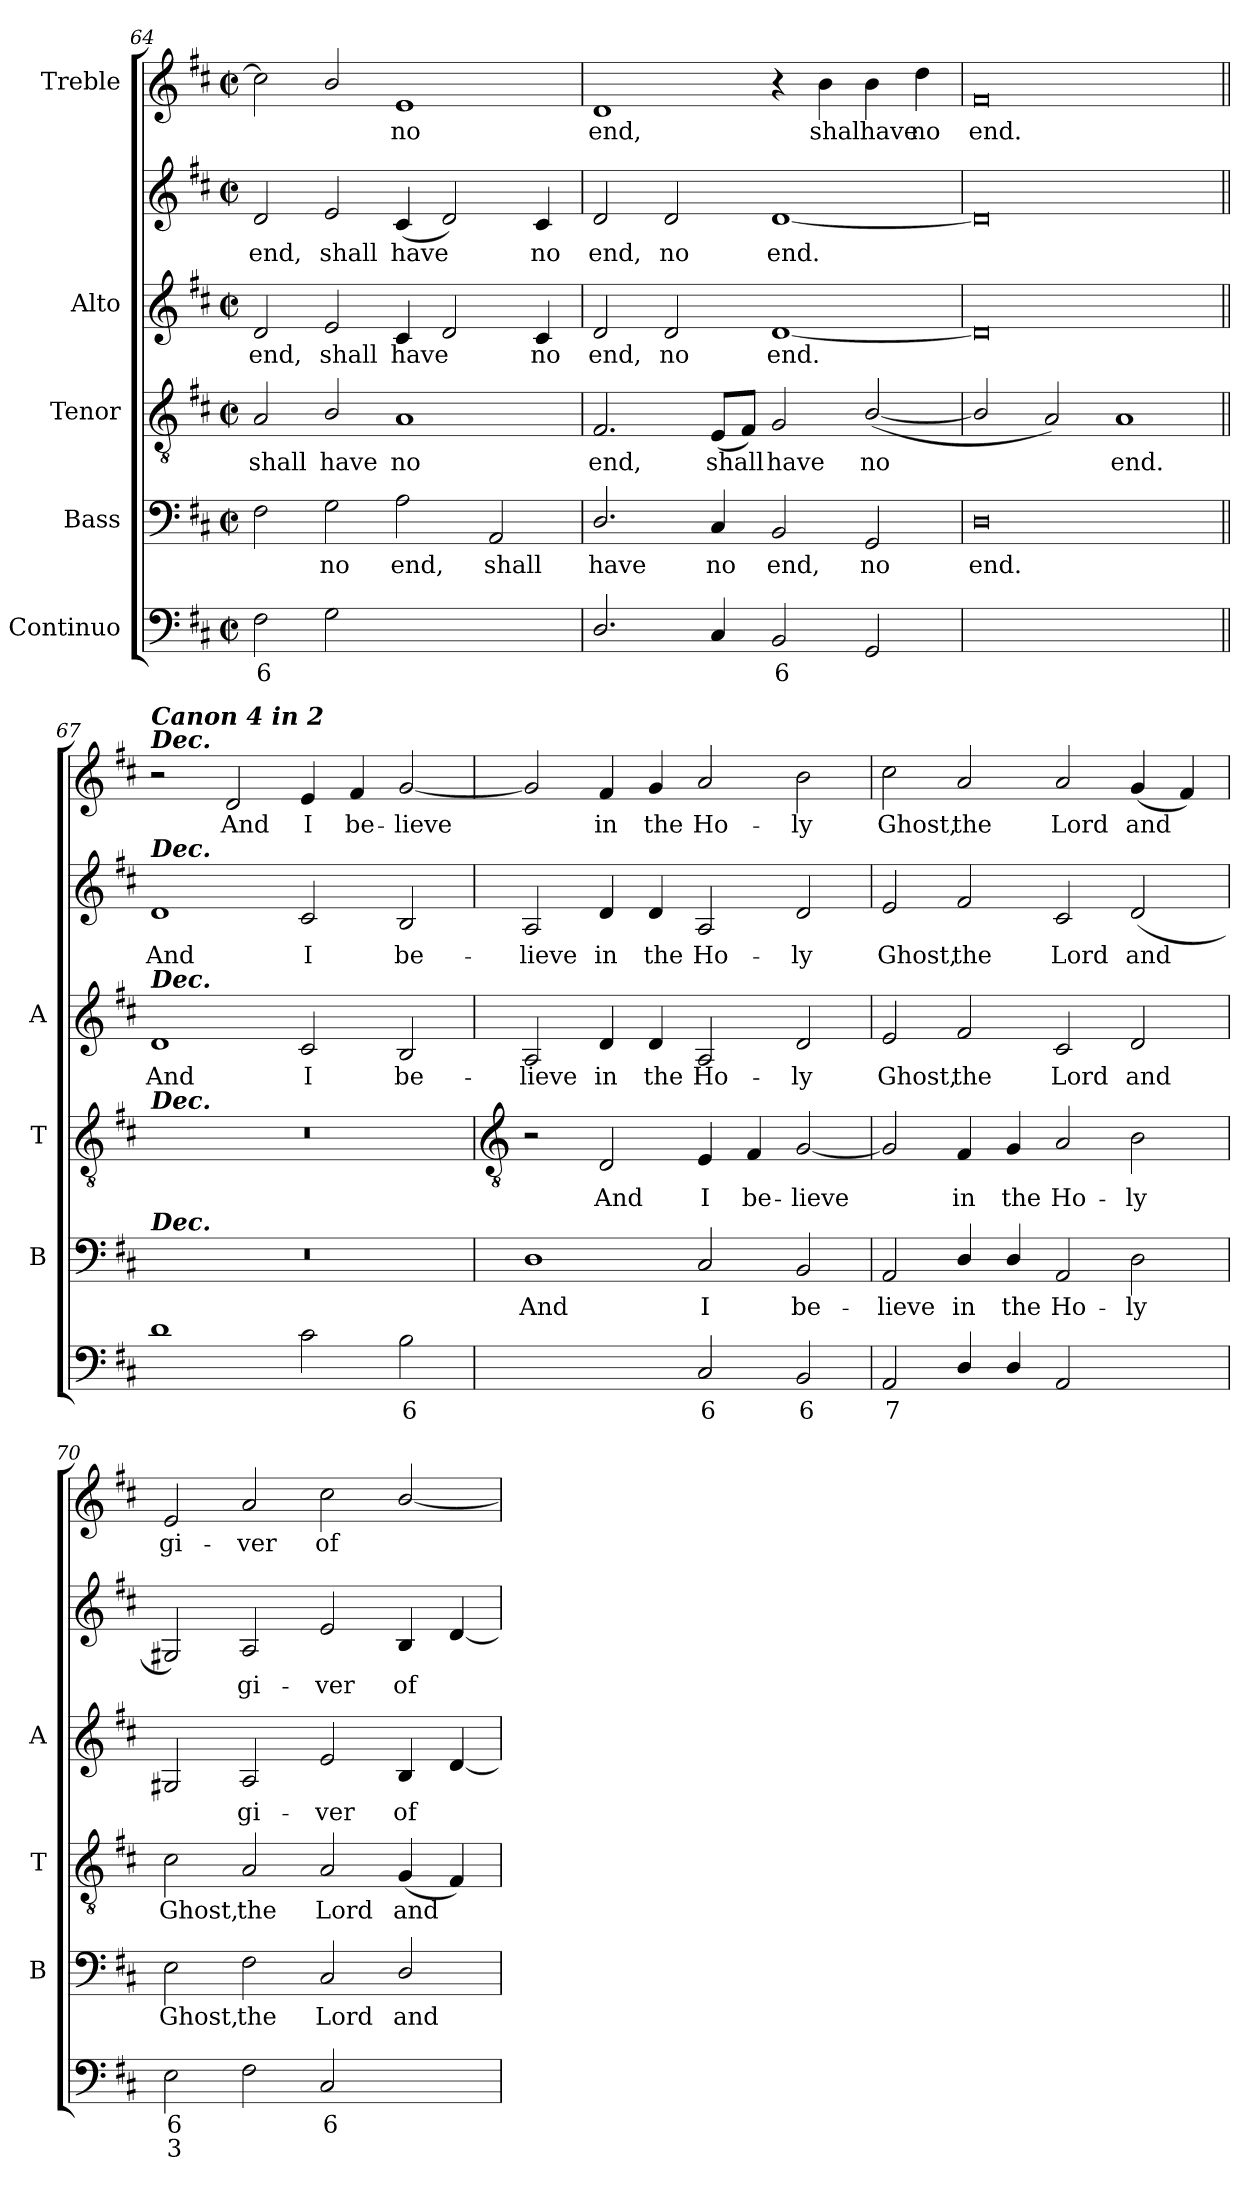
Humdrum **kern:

**kern	**text	**text	**kern	**text	**kern	**text	**kern	**text	**kern	**text	**kern	**text
*part5	*part5	*part5	*part4	*part4	*part3	*part3	*part2	*part2	*part2	*part2	*part1	*part1
*staff6	*staff6	*staff6	*staff5	*staff5	*staff4	*staff4	*staff3	*staff3	*staff2	*staff2	*staff1	*staff1
*I"Continuo	*	*	*I"Bass	*	*I"Tenor	*	*I"Alto	*	*	*	*I"Treble	*
*	*	*	*I'B	*	*I'T	*	*I'A	*	*	*	*	*
!!LO:LB:g=z
*clefF4	*	*	*clefF4	*	*clefGv2	*	*clefG2	*	*clefG2	*	*clefG2	*
*k[f#c#]	*	*	*k[f#c#]	*	*k[f#c#]	*	*k[f#c#]	*	*k[f#c#]	*	*k[f#c#]	*
*D:	*	*	*D:	*	*D:	*	*D:	*	*D:	*	*D:	*
*M4/2	*	*	*M4/2	*	*M4/2	*	*M4/2	*	*M4/2	*	*M4/2	*
*met(c|)	*	*	*met(c|)	*	*met(c|)	*	*met(c|)	*	*met(c|)	*	*met(c|)	*
=64	=64	=64	=64	=64	=64	=64	=64	=64	=64	=64	=64	=64
!	!LO:LY:b	!	!	!	!	!LO:LY:b	!	!LO:LY:b	!	!LO:LY:b	!	!
2F#	6	.	2F#	.	2A	shall	2d	end,	2d	end,	2cc]	.
!	!	!	!	!LO:LY:b	!	!LO:LY:b	!	!LO:LY:b	!	!LO:LY:b	!	!
2G	.	.	2G	no	2B/	have	2e	shall	2e	shall	2b/	.
!	!LO:LY:b	!LO:LY:b	!	!LO:LY:b	!	!LO:LY:b	!	!LO:LY:b	!	!LO:LY:b	!	!LO:LY:b
[4Ayy	5	3	2A	end,	1A	no	4c#	have	(<4c#	have	1e	no
!	!	!LO:LY:b	!	!	!	!	!	!	!	!	!	!
4Ayy]	.	4	.	.	.	.	2d	.	2d)	.	.	.
!	!	!LO:LY:b	!	!LO:LY:b	!	!	!	!	!	!	!	!
[4AAyy	.	4	2AA	shall	.	.	.	.	.	.	.	.
!	!	!LO:LY:b	!	!	!	!	!	!LO:LY:b	!	!LO:LY:b	!	!
4AAyy]	.	3	.	.	.	.	4c#	no	4c#	no	.	.
=65	=65	=65	=65	=65	=65	=65	=65	=65	=65	=65	=65	=65
!	!	!	!	!LO:LY:b	!	!LO:LY:b	!	!LO:LY:b	!	!LO:LY:b	!	!LO:LY:b
2.D/	.	.	2.D/	have	2.F#	end,	2d	end,	2d	end,	1d	end,
!	!	!	!	!	!	!	!	!LO:LY:b	!	!LO:LY:b	!	!
.	.	.	.	.	.	.	2d	no	2d	no	.	.
!	!	!	!	!LO:LY:b	!	!LO:LY:b	!	!	!	!	!	!
4C#	.	.	4C#	no	(<8EL	shall	.	.	.	.	.	.
.	.	.	.	.	8F#J)	.	.	.	.	.	.	.
!	!LO:LY:b	!	!	!LO:LY:b	!	!LO:LY:b	!	!LO:LY:b	!	!LO:LY:b	!	!
2BB	6	.	2BB	end,	2G	have	[1d	end.	[1d	end.	4r	.
!	!	!	!	!	!	!	!	!	!	!	!	!LO:LY:b
.	.	.	.	.	.	.	.	.	.	.	4b	shall
!	!	!	!	!LO:LY:b	!	!LO:LY:b	!	!	!	!	!	!LO:LY:b
2GG	.	.	2GG	no	(<[2B/	no	.	.	.	.	4b	have
!	!	!	!	!	!	!	!	!	!	!	!	!LO:LY:b
.	.	.	.	.	.	.	.	.	.	.	4dd	no
=66	=66	=66	=66	=66	=66	=66	=66	=66	=66	=66	=66	=66
!	!LO:LY:b	!	!	!LO:LY:b	!	!	!	!	!	!	!	!LO:LY:b
[2Dyy	6	.	0D	end.	2B/]	.	0d]	.	0d]	.	0f#	end.
!	!LO:LY:b	!	!	!	!	!	!	!	!	!	!	!
2Dyy_	5	.	.	.	2A)	.	.	.	.	.	.	.
!	!LO:LY:b	!	!	!	!	!LO:LY:b	!	!	!	!	!	!
1Dyy]	5	.	.	.	1A	end.	.	.	.	.	.	.
=67||	=67||	=67||	=67||	=67||	=67||	=67||	=67||	=67||	=67||	=67||	=67||	=67||
!	!	!	!	!	!	!	!	!	!	!	!LO:TX:a:Bi:t=Canon 4 in 2\nDec.	!
!	!	!	!	!	!	!	!	!	!LO:TX:a:Bi:t=Dec.	!	!	!
!	!	!	!	!	!	!	!LO:TX:a:Bi:t=Dec.	!	!	!	!	!
!	!	!	!	!	!LO:TX:a:Bi:t=Dec.	!	!	!	!	!	!	!
!	!	!	!LO:TX:a:Bi:t=Dec.	!	!	!	!	!	!	!	!	!
!	!	!	!	!	!	!	!	!LO:LY:b	!	!LO:LY:b	!	!
1d	.	.	0r	.	0r	.	1d	And	1d	And	2r	.
!	!	!	!	!	!	!	!	!	!	!	!	!LO:LY:b
.	.	.	.	.	.	.	.	.	.	.	2d	And
!	!	!	!	!	!	!	!	!LO:LY:b	!	!LO:LY:b	!	!LO:LY:b
2c#	.	.	.	.	.	.	2c#	I	2c#	I	4e	I
!	!	!	!	!	!	!	!	!	!	!	!	!LO:LY:b
.	.	.	.	.	.	.	.	.	.	.	4f#	be-
!	!LO:LY:b	!	!	!	!	!	!	!LO:LY:b	!	!LO:LY:b	!	!LO:LY:b
2B	6	.	.	.	.	.	2B	be-	2B	be-	[2g	-lieve
!!LO:LB:g=z
=68	=68	=68	=68	=68	=68	=68	=68	=68	=68	=68	=68	=68
*	*	*	*	*	*clefGv2	*	*	*	*	*	*	*
!	!LO:LY:b	!	!	!LO:LY:b	!	!	!	!LO:LY:b	!	!LO:LY:b	!	!
[2Dyy	4	.	1D	And	2r	.	2A	-lieve	2A	-lieve	2g]	.
!	!LO:LY:b	!	!	!	!	!LO:LY:b	!	!LO:LY:b	!	!LO:LY:b	!	!LO:LY:b
2Dyy]	3	.	.	.	2D	And	4d	in	4d	in	4f#	in
!	!	!	!	!	!	!	!	!LO:LY:b	!	!LO:LY:b	!	!LO:LY:b
.	.	.	.	.	.	.	4d	the	4d	the	4g	the
!	!LO:LY:b	!	!	!LO:LY:b	!	!LO:LY:b	!	!LO:LY:b	!	!LO:LY:b	!	!LO:LY:b
2C#	6	.	2C#	I	4E	I	2A	Ho-	2A	Ho-	2a	Ho-
!	!	!	!	!	!	!LO:LY:b	!	!	!	!	!	!
.	.	.	.	.	4F#	be-	.	.	.	.	.	.
!	!LO:LY:b	!	!	!LO:LY:b	!	!LO:LY:b	!	!LO:LY:b	!	!LO:LY:b	!	!LO:LY:b
2BB	6	.	2BB	be-	[2G	-lieve	2d	-ly	2d	-ly	2b	-ly
=69	=69	=69	=69	=69	=69	=69	=69	=69	=69	=69	=69	=69
!	!LO:LY:b	!	!	!LO:LY:b	!	!	!	!LO:LY:b	!	!LO:LY:b	!	!LO:LY:b
2AA	7	.	2AA	-lieve	2G]	.	2e	Ghost,	2e	Ghost,	2cc#	Ghost,
!	!	!	!	!LO:LY:b	!	!LO:LY:b	!	!LO:LY:b	!	!LO:LY:b	!	!LO:LY:b
4D/	.	.	4D/	in	4F#	in	2f#	the	2f#	the	2a	the
!	!	!	!	!LO:LY:b	!	!LO:LY:b	!	!	!	!	!	!
4D/	.	.	4D/	the	4G	the	.	.	.	.	.	.
!	!	!	!	!LO:LY:b	!	!LO:LY:b	!	!LO:LY:b	!	!LO:LY:b	!	!LO:LY:b
2AA	.	.	2AA	Ho-	2A	Ho-	2c#	Lord	2c#	Lord	2a	Lord
!	!LO:LY:b	!LO:LY:b	!	!LO:LY:b	!	!LO:LY:b	!	!LO:LY:b	!	!LO:LY:b	!	!LO:LY:b
[4Dyy	6	4	2D	-ly	2B	-ly	2d	and	(<2d	and	(<4g	and
!	!	!LO:LY:b	!	!	!	!	!	!	!	!	!	!
4Dyy]	.	3	.	.	.	.	.	.	.	.	4f#)	.
=70	=70	=70	=70	=70	=70	=70	=70	=70	=70	=70	=70	=70
!	!LO:LY:b	!LO:LY:b	!	!LO:LY:b	!	!LO:LY:b	!	!	!	!	!	!LO:LY:b
2E	6	3	2E	Ghost,	2c#	Ghost,	2G#X	.	2G#X)	.	2e	gi-
!	!	!	!	!LO:LY:b	!	!LO:LY:b	!	!LO:LY:b	!	!LO:LY:b	!	!LO:LY:b
2F#	.	.	2F#	the	2A	the	2A	gi-	2A	gi-	2a	-ver
!	!LO:LY:b	!	!	!LO:LY:b	!	!LO:LY:b	!	!LO:LY:b	!	!LO:LY:b	!	!LO:LY:b
2C#	6	.	2C#	Lord	2A	Lord	2e	-ver	2e	-ver	2cc#	of
!	!LO:LY:b	!LO:LY:b	!	!LO:LY:b	!	!LO:LY:b	!	!LO:LY:b	!	!LO:LY:b	!	!
[4Dyy	6	4	2D/	and	(<4G	and	4B	of	4B	of	[2b/	.
!	!	!LO:LY:b	!	!	!	!	!	!	!	!	!	!
4Dyy]	.	3	.	.	4F#)	.	[4d	.	[4d	.	.	.
=	=	=	=	=	=	=	=	=	=	=	=	=
*-	*-	*-	*-	*-	*-	*-	*-	*-	*-	*-	*-	*-
